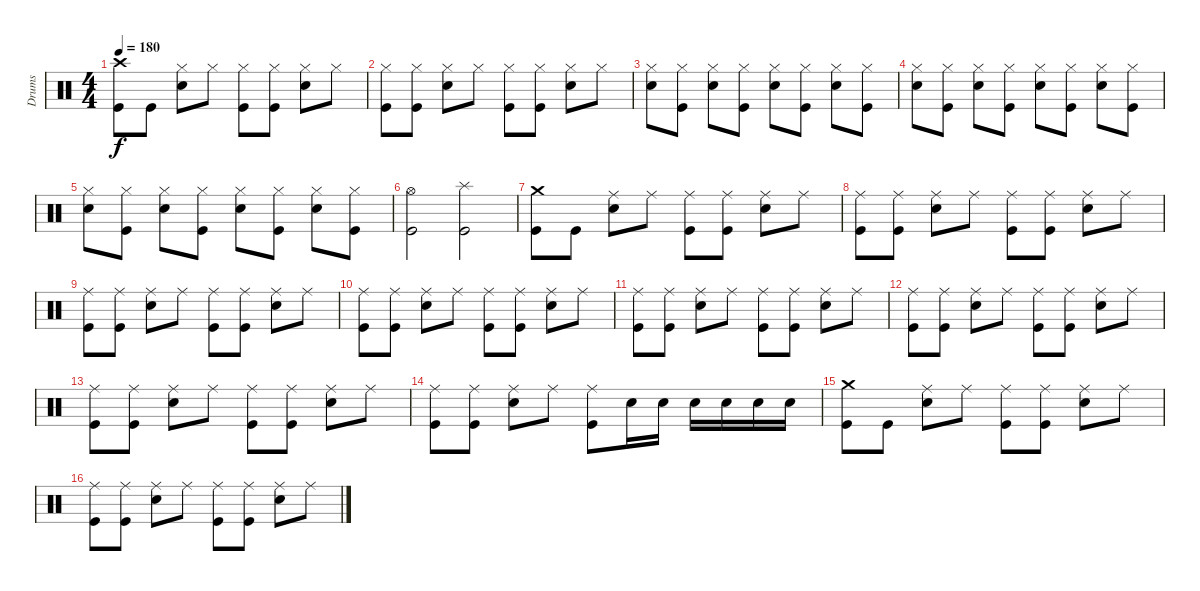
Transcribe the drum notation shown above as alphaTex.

\track ("Drums" "Drums") {instrument percussion}
\staff {score}
\articulation defaults
\ts (4 4)
\tempo 180
\clef neutral
\ks c
("Crash high (hit)" "Kick (hit)").8{dy f} "Kick (hit)".8 ("Hi-Hat (closed)" "Snare (hit) 2").8 "Hi-Hat (closed)".8 ("Hi-Hat (closed)" "Kick (hit)").8 ("Hi-Hat (closed)" "Kick (hit)").8 ("Hi-Hat (closed)" "Snare (hit) 2").8 "Hi-Hat (closed)".8 |
("Hi-Hat (closed)" "Kick (hit)").8 ("Hi-Hat (closed)" "Kick (hit)").8 ("Hi-Hat (closed)" "Snare (hit) 2").8 "Hi-Hat (closed)".8 ("Hi-Hat (closed)" "Kick (hit)").8 ("Hi-Hat (closed)" "Kick (hit)").8 ("Hi-Hat (closed)" "Snare (hit) 2").8 "Hi-Hat (closed)".8 |
("Hi-Hat (closed)" "Snare (hit) 2").8 ("Hi-Hat (closed)" "Kick (hit)").8 ("Hi-Hat (closed)" "Snare (hit) 2").8 ("Hi-Hat (closed)" "Kick (hit)").8 ("Hi-Hat (closed)" "Snare (hit) 2").8 ("Hi-Hat (closed)" "Kick (hit)").8 ("Hi-Hat (closed)" "Snare (hit) 2").8 ("Hi-Hat (closed)" "Kick (hit)").8 |
("Hi-Hat (closed)" "Snare (hit) 2").8 ("Hi-Hat (closed)" "Kick (hit)").8 ("Hi-Hat (closed)" "Snare (hit) 2").8 ("Hi-Hat (closed)" "Kick (hit)").8 ("Hi-Hat (closed)" "Snare (hit) 2").8 ("Hi-Hat (closed)" "Kick (hit)").8 ("Hi-Hat (closed)" "Snare (hit) 2").8 ("Hi-Hat (closed)" "Kick (hit)").8 |
("Hi-Hat (closed)" "Snare (hit) 2").8 ("Hi-Hat (closed)" "Kick (hit)").8 ("Hi-Hat (closed)" "Snare (hit) 2").8 ("Hi-Hat (closed)" "Kick (hit)").8 ("Hi-Hat (closed)" "Snare (hit) 2").8 ("Hi-Hat (closed)" "Kick (hit)").8 ("Hi-Hat (closed)" "Snare (hit) 2").8 ("Hi-Hat (closed)" "Kick (hit)").8 |
("Hi-Hat (open)" "Kick (hit)").2 ("Splash (hit)" "Kick (hit)").2 |
("Crash medium (hit)" "Kick (hit)").8 "Kick (hit)".8 ("Ride (middle)" "Snare (hit) 2").8 "Ride (middle)".8 ("Ride (middle)" "Kick (hit)").8 ("Ride (middle)" "Kick (hit)").8 ("Ride (middle)" "Snare (hit) 2").8 "Ride (middle)".8 |
("Ride (middle)" "Kick (hit)").8 ("Ride (middle)" "Kick (hit)").8 ("Ride (middle)" "Snare (hit) 2").8 "Ride (middle)".8 ("Ride (middle)" "Kick (hit)").8 ("Ride (middle)" "Kick (hit)").8 ("Ride (middle)" "Snare (hit) 2").8 "Ride (middle)".8 |
("Ride (middle)" "Kick (hit)").8 ("Ride (middle)" "Kick (hit)").8 ("Ride (middle)" "Snare (hit) 2").8 "Ride (middle)".8 ("Ride (middle)" "Kick (hit)").8 ("Ride (middle)" "Kick (hit)").8 ("Ride (middle)" "Snare (hit) 2").8 "Ride (middle)".8 |
("Ride (middle)" "Kick (hit)").8 ("Ride (middle)" "Kick (hit)").8 ("Ride (middle)" "Snare (hit) 2").8 "Ride (middle)".8 ("Ride (middle)" "Kick (hit)").8 ("Ride (middle)" "Kick (hit)").8 ("Ride (middle)" "Snare (hit) 2").8 "Ride (middle)".8 |
("Ride (middle)" "Kick (hit)").8 ("Ride (middle)" "Kick (hit)").8 ("Ride (middle)" "Snare (hit) 2").8 "Ride (middle)".8 ("Ride (middle)" "Kick (hit)").8 ("Ride (middle)" "Kick (hit)").8 ("Ride (middle)" "Snare (hit) 2").8 "Ride (middle)".8 |
("Ride (middle)" "Kick (hit)").8 ("Ride (middle)" "Kick (hit)").8 ("Ride (middle)" "Snare (hit) 2").8 "Ride (middle)".8 ("Ride (middle)" "Kick (hit)").8 ("Ride (middle)" "Kick (hit)").8 ("Ride (middle)" "Snare (hit) 2").8 "Ride (middle)".8 |
("Ride (middle)" "Kick (hit)").8 ("Ride (middle)" "Kick (hit)").8 ("Ride (middle)" "Snare (hit) 2").8 "Ride (middle)".8 ("Ride (middle)" "Kick (hit)").8 ("Ride (middle)" "Kick (hit)").8 ("Ride (middle)" "Snare (hit) 2").8 "Ride (middle)".8 |
("Ride (middle)" "Kick (hit)").8 ("Ride (middle)" "Kick (hit)").8 ("Ride (middle)" "Snare (hit) 2").8 "Ride (middle)".8 ("Ride (middle)" "Kick (hit)").8 "Snare (hit) 2".16 "Snare (hit) 2".16 "Snare (hit) 2".16 "Snare (hit) 2".16 "Snare (hit) 2".16 "Snare (hit) 2".16 |
("Crash medium (hit)" "Kick (hit)").8 "Kick (hit)".8 ("Ride (middle)" "Snare (hit) 2").8 "Ride (middle)".8 ("Ride (middle)" "Kick (hit)").8 ("Ride (middle)" "Kick (hit)").8 ("Ride (middle)" "Snare (hit) 2").8 "Ride (middle)".8 |
("Ride (middle)" "Kick (hit)").8 ("Ride (middle)" "Kick (hit)").8 ("Ride (middle)" "Snare (hit) 2").8 "Ride (middle)".8 ("Ride (middle)" "Kick (hit)").8 ("Ride (middle)" "Kick (hit)").8 ("Ride (middle)" "Snare (hit) 2").8 "Ride (middle)".8
